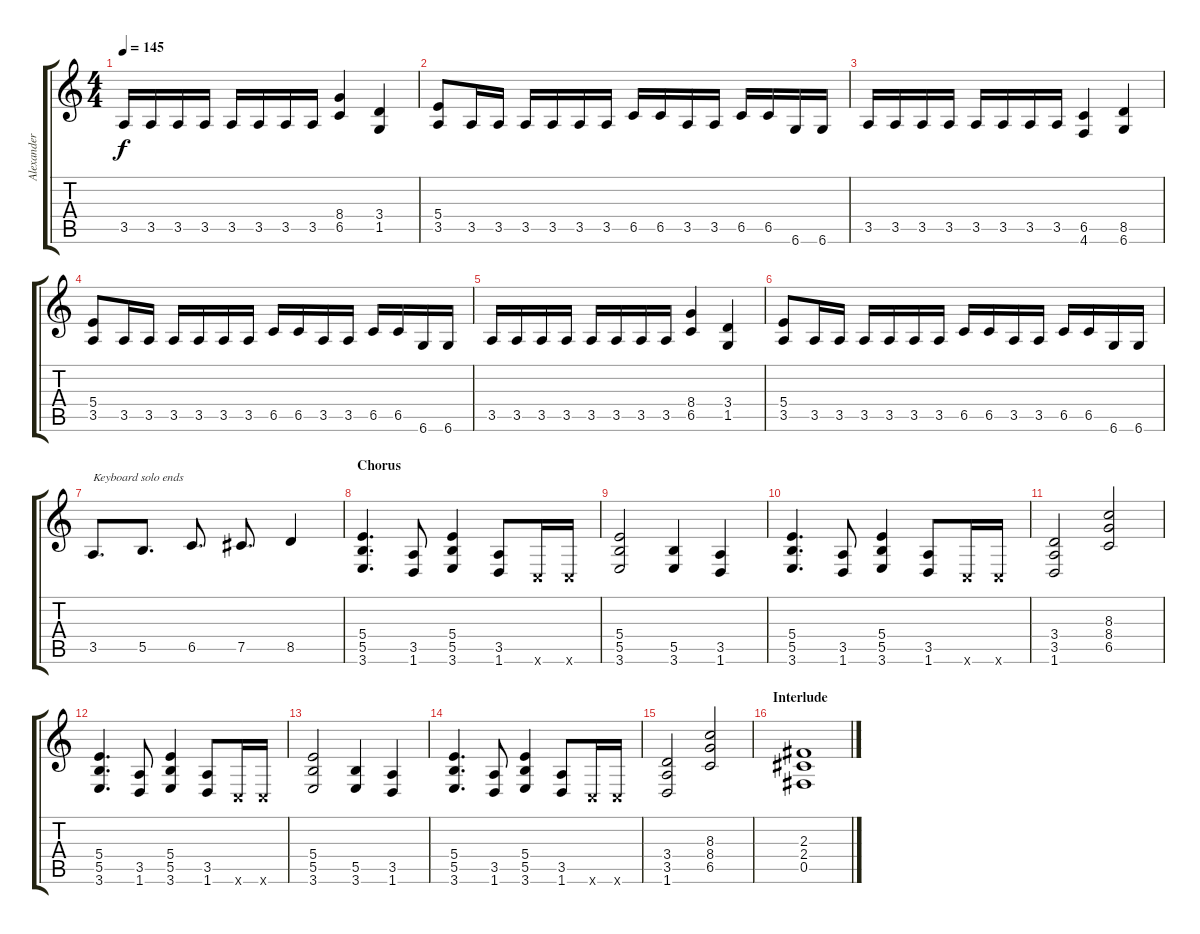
\track ("Alexander Kuoppala " "Alexander ") {instrument overdrivenguitar}
\staff {score tabs}
\tuning (Db4 Ab3 E3 B2 Gb2 Db2) {hide}
\ts (4 4)
\tempo 145
\clef g2
\ks c
3.5.16{dy f} 3.5.16 3.5.16 3.5.16 3.5.16 3.5.16 3.5.16 3.5.16 (8.4 6.5).4 (3.4 1.5).4 |
(5.4 3.5).8 3.5.16 3.5.16 3.5.16 3.5.16 3.5.16 3.5.16 6.5.16 6.5.16 3.5.16 3.5.16 6.5.16 6.5.16 6.6.16 6.6.16 |
3.5.16 3.5.16 3.5.16 3.5.16 3.5.16 3.5.16 3.5.16 3.5.16 (6.5 4.6).4 (8.5 6.6).4 |
(5.4 3.5).8 3.5.16 3.5.16 3.5.16 3.5.16 3.5.16 3.5.16 6.5.16 6.5.16 3.5.16 3.5.16 6.5.16 6.5.16 6.6.16 6.6.16 |
3.5.16 3.5.16 3.5.16 3.5.16 3.5.16 3.5.16 3.5.16 3.5.16 (8.4 6.5).4 (3.4 1.5).4 |
(5.4 3.5).8 3.5.16 3.5.16 3.5.16 3.5.16 3.5.16 3.5.16 6.5.16 6.5.16 3.5.16 3.5.16 6.5.16 6.5.16 6.6.16 6.6.16 |
3.5.8{d txt "Keyboard solo ends"} 5.5.8{d} 6.5.8{d} 7.5.8{d} 8.5.4 |
\section ("" "Chorus")
(5.4 5.5 3.6).4{d} (3.5 1.6).8 (5.4 5.5 3.6).4 (3.5 1.6).8 -1.6{x}.16 -1.6{x}.16 |
(5.4 5.5 3.6).2 (5.5 3.6).4 (3.5 1.6).4 |
(5.4 5.5 3.6).4{d} (3.5 1.6).8 (5.4 5.5 3.6).4 (3.5 1.6).8 -1.6{x}.16 -1.6{x}.16 |
(3.4 3.5 1.6).2 (8.3 8.4 6.5).2 |
(5.4 5.5 3.6).4{d} (3.5 1.6).8 (5.4 5.5 3.6).4 (3.5 1.6).8 -1.6{x}.16 -1.6{x}.16 |
(5.4 5.5 3.6).2 (5.5 3.6).4 (3.5 1.6).4 |
(5.4 5.5 3.6).4{d} (3.5 1.6).8 (5.4 5.5 3.6).4 (3.5 1.6).8 -1.6{x}.16 -1.6{x}.16 |
(3.4 3.5 1.6).2 (8.3 8.4 6.5).2 |
\section ("" "Interlude")
(2.3 2.4 0.5).1
